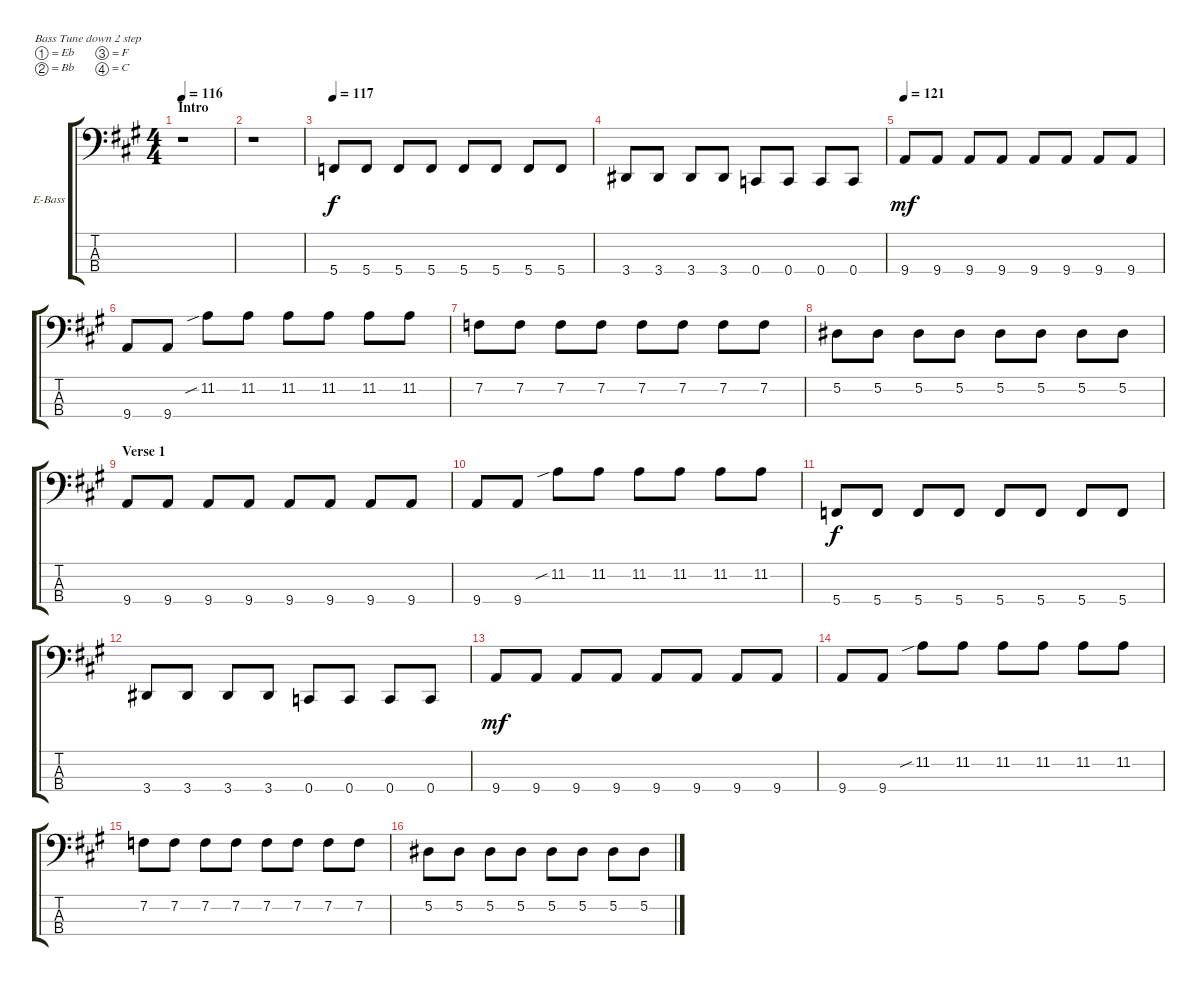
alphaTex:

\defaultSystemsLayout 4
\bracketExtendMode groupsimilarinstruments
\firstSystemTrackNameOrientation horizontal
\otherSystemsTrackNameOrientation horizontal
\track ("Electric Bass" "E-Bass") {instrument electricbassfinger}
\staff {score tabs}
\tuning (Eb2 Bb1 F1 C1)
\ts (4 4)
\section ("" "Intro")
\tempo 116
\clef f4
\scale
0.536122
\ks a
r.1{dy f instrument electricbassfinger} |
\scale
0.231939 r.1 |
\tempo 117
\scale
0.231939 5.4.8 5.4.8 5.4.8 5.4.8 5.4.8 5.4.8 5.4.8 5.4.8 |
3.4.8 3.4.8 3.4.8 3.4.8 0.4.8 0.4.8 0.4.8 0.4.8 |
\tempo 121
9.4.8{dy mf} 9.4.8 9.4.8 9.4.8 9.4.8 9.4.8 9.4.8 9.4.8 |
9.4.8 9.4.8 11.2{sib}.8 11.2.8 11.2.8 11.2.8 11.2.8 11.2.8 |
7.2.8 7.2.8 7.2.8 7.2.8 7.2.8 7.2.8 7.2.8 7.2.8 |
5.2.8 5.2.8 5.2.8 5.2.8 5.2.8 5.2.8 5.2.8 5.2.8 |
\section ("" "Verse 1")
9.4.8 9.4.8 9.4.8 9.4.8 9.4.8 9.4.8 9.4.8 9.4.8 |
9.4.8 9.4.8 11.2{sib}.8 11.2.8 11.2.8 11.2.8 11.2.8 11.2.8 |
5.4.8{dy f} 5.4.8 5.4.8 5.4.8 5.4.8 5.4.8 5.4.8 5.4.8 |
3.4.8 3.4.8 3.4.8 3.4.8 0.4.8 0.4.8 0.4.8 0.4.8 |
9.4.8{dy mf} 9.4.8 9.4.8 9.4.8 9.4.8 9.4.8 9.4.8 9.4.8 |
9.4.8 9.4.8 11.2{sib}.8 11.2.8 11.2.8 11.2.8 11.2.8 11.2.8 |
7.2.8 7.2.8 7.2.8 7.2.8 7.2.8 7.2.8 7.2.8 7.2.8 |
5.2.8 5.2.8 5.2.8 5.2.8 5.2.8 5.2.8 5.2.8 5.2.8
